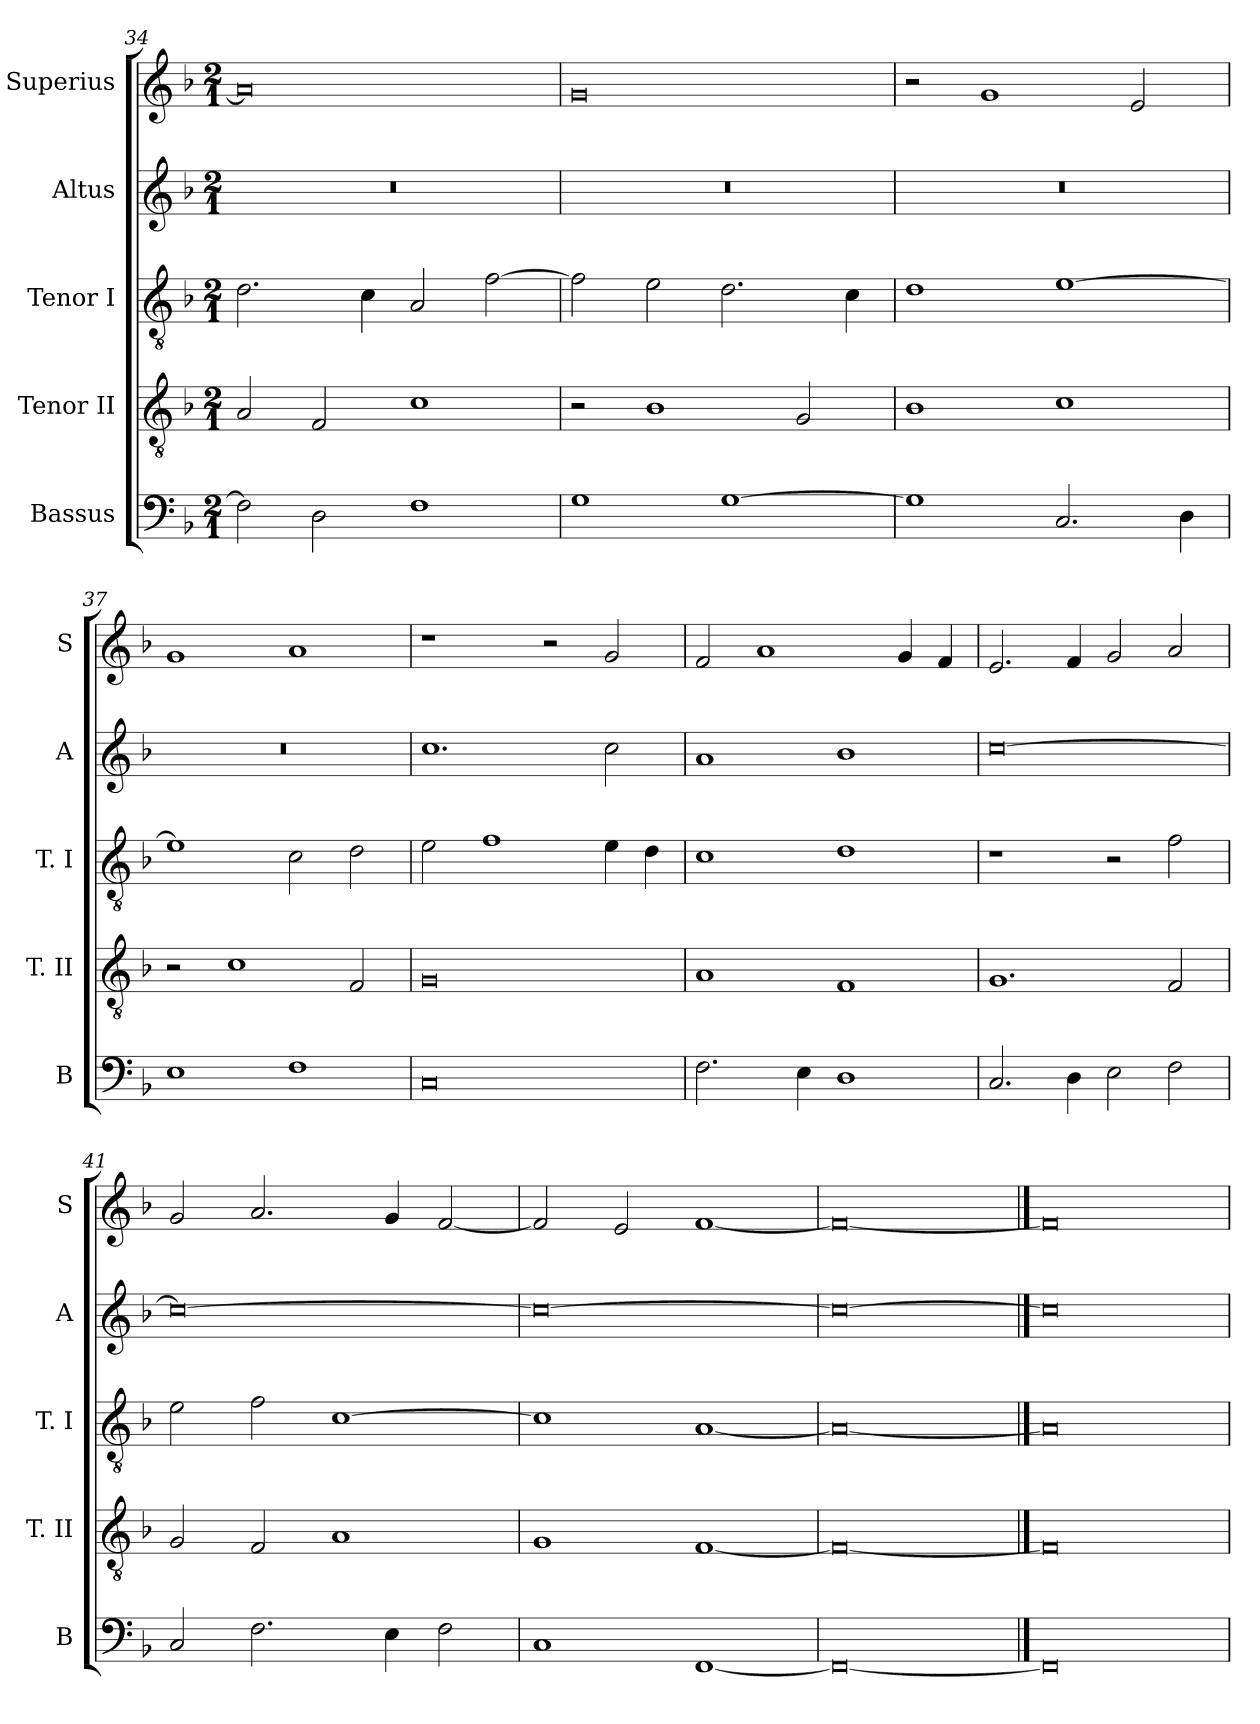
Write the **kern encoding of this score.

**kern	**kern	**kern	**kern	**kern
*part5	*part4	*part3	*part2	*part1
*staff5	*staff4	*staff3	*staff2	*staff1
*I"Bassus	*I"Tenor II	*I"Tenor I	*I"Altus	*I"Superius
*I'B	*I'T. II	*I'T. I	*I'A	*I'S
*clefF4	*clefGv2	*clefGv2	*clefG2	*clefG2
*k[b-]	*k[b-]	*k[b-]	*k[b-]	*k[b-]
*F:	*F:	*F:	*F:	*F:
*M2/1	*M2/1	*M2/1	*M2/1	*M2/1
=34	=34	=34	=34	=34
2F]	2A	2.d	0r	0a]
2D	2F	.	.	.
.	.	4c	.	.
1F	1c	2A	.	.
.	.	[2f	.	.
=35	=35	=35	=35	=35
1G	2r	2f]	0r	0g
.	1B-	2e	.	.
[1G	.	2.d	.	.
.	2G	.	.	.
.	.	4c	.	.
=36	=36	=36	=36	=36
1G]	1B-	1d	0r	2r
.	.	.	.	1g
2.C	1c	[1e	.	.
.	.	.	.	2e
4D	.	.	.	.
=37	=37	=37	=37	=37
1E	2r	1e]	0r	1g
.	1c	.	.	.
1F	.	2c	.	1a
.	2F	2d	.	.
=38	=38	=38	=38	=38
0C	0G	2e	1.cc	1r
.	.	1f	.	.
.	.	.	.	2r
.	.	4e	2cc	2g
.	.	4d	.	.
=39	=39	=39	=39	=39
2.F	1A	1c	1a	2f
.	.	.	.	1a
4E	.	.	.	.
1D	1F	1d	1b-	.
.	.	.	.	4g
.	.	.	.	4f
=40	=40	=40	=40	=40
2.C	1.G	1r	[0cc	2.e
4D	.	.	.	4f
2E	.	2r	.	2g
2F	2F	2f	.	2a
=41	=41	=41	=41	=41
2C	2G	2e	0cc_	2g
2.F	2F	2f	.	2.a
.	1A	[1c	.	.
4E	.	.	.	4g
2F	.	.	.	[2f
=42	=42	=42	=42	=42
1C	1G	1c]	0cc_	2f]
.	.	.	.	2e
[1FF	[1F	[1A	.	[1f
=43	=43	=43	=43	=43
0FF_	0F_	0A_	0cc_	0f_
==44	==44	==44	==44	==44
0FF]	0F]	0A]	0cc]	0f]
=	=	=	=	=
*-	*-	*-	*-	*-
